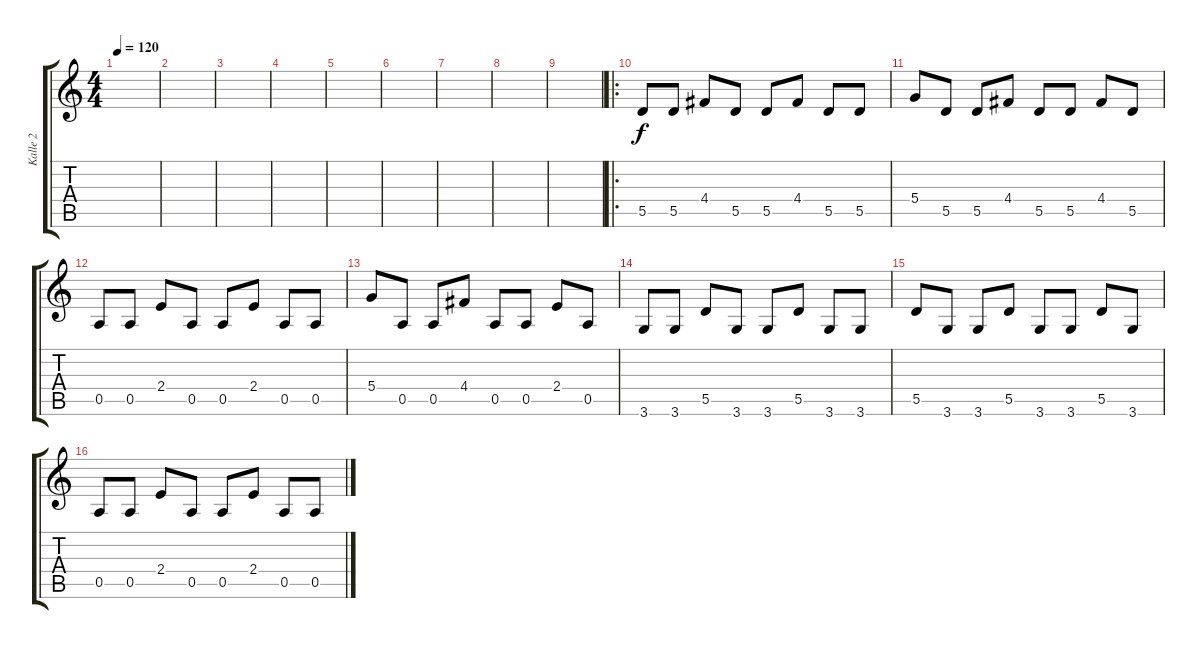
\track ("Kalle 2" "Kalle 2") {instrument overdrivenguitar}
\staff {score tabs}
\tuning (E4 B3 G3 D3 A2 E2) {hide}
\ts (4 4)
\tempo 120
\clef g2
\ks c
|
|
|
|
|
|
|
|
|
\ro
5.5.8 5.5.8 4.4.8 5.5.8 5.5.8 4.4.8 5.5.8 5.5.8 |
5.4.8 5.5.8 5.5.8 4.4.8 5.5.8 5.5.8 4.4.8 5.5.8 |
0.5.8 0.5.8 2.4.8 0.5.8 0.5.8 2.4.8 0.5.8 0.5.8 |
5.4.8 0.5.8 0.5.8 4.4.8 0.5.8 0.5.8 2.4.8 0.5.8 |
3.6.8 3.6.8 5.5.8 3.6.8 3.6.8 5.5.8 3.6.8 3.6.8 |
5.5.8 3.6.8 3.6.8 5.5.8 3.6.8 3.6.8 5.5.8 3.6.8 |
0.5.8 0.5.8 2.4.8 0.5.8 0.5.8 2.4.8 0.5.8 0.5.8
